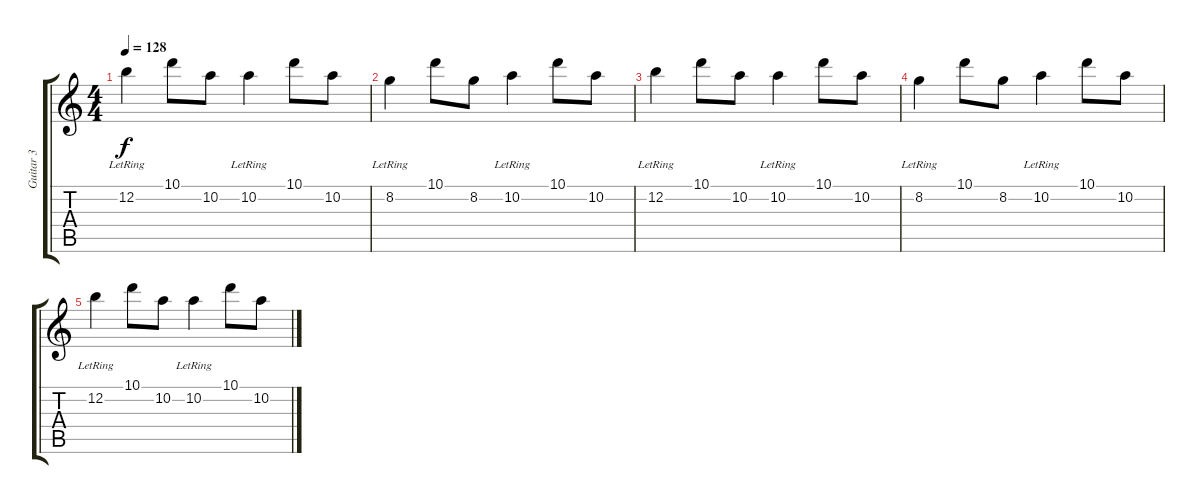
\track ("Guitar 3" "Guitar 3") {instrument acousticguitarsteel}
\staff {score tabs}
\tuning (E4 B3 G3 D3 A2 E2) {hide}
\ts (4 4)
\tempo 128
\clef g2
\ks c
12.2{lr}.4{dy f} 10.1.8 10.2.8 10.2{lr}.4 10.1.8 10.2.8 |
8.2{lr}.4 10.1.8 8.2.8 10.2{lr}.4 10.1.8 10.2.8 |
12.2{lr}.4 10.1.8 10.2.8 10.2{lr}.4 10.1.8 10.2.8 |
8.2{lr}.4 10.1.8 8.2.8 10.2{lr}.4 10.1.8 10.2.8 |
12.2{lr}.4 10.1.8 10.2.8 10.2{lr}.4 10.1.8 10.2.8
